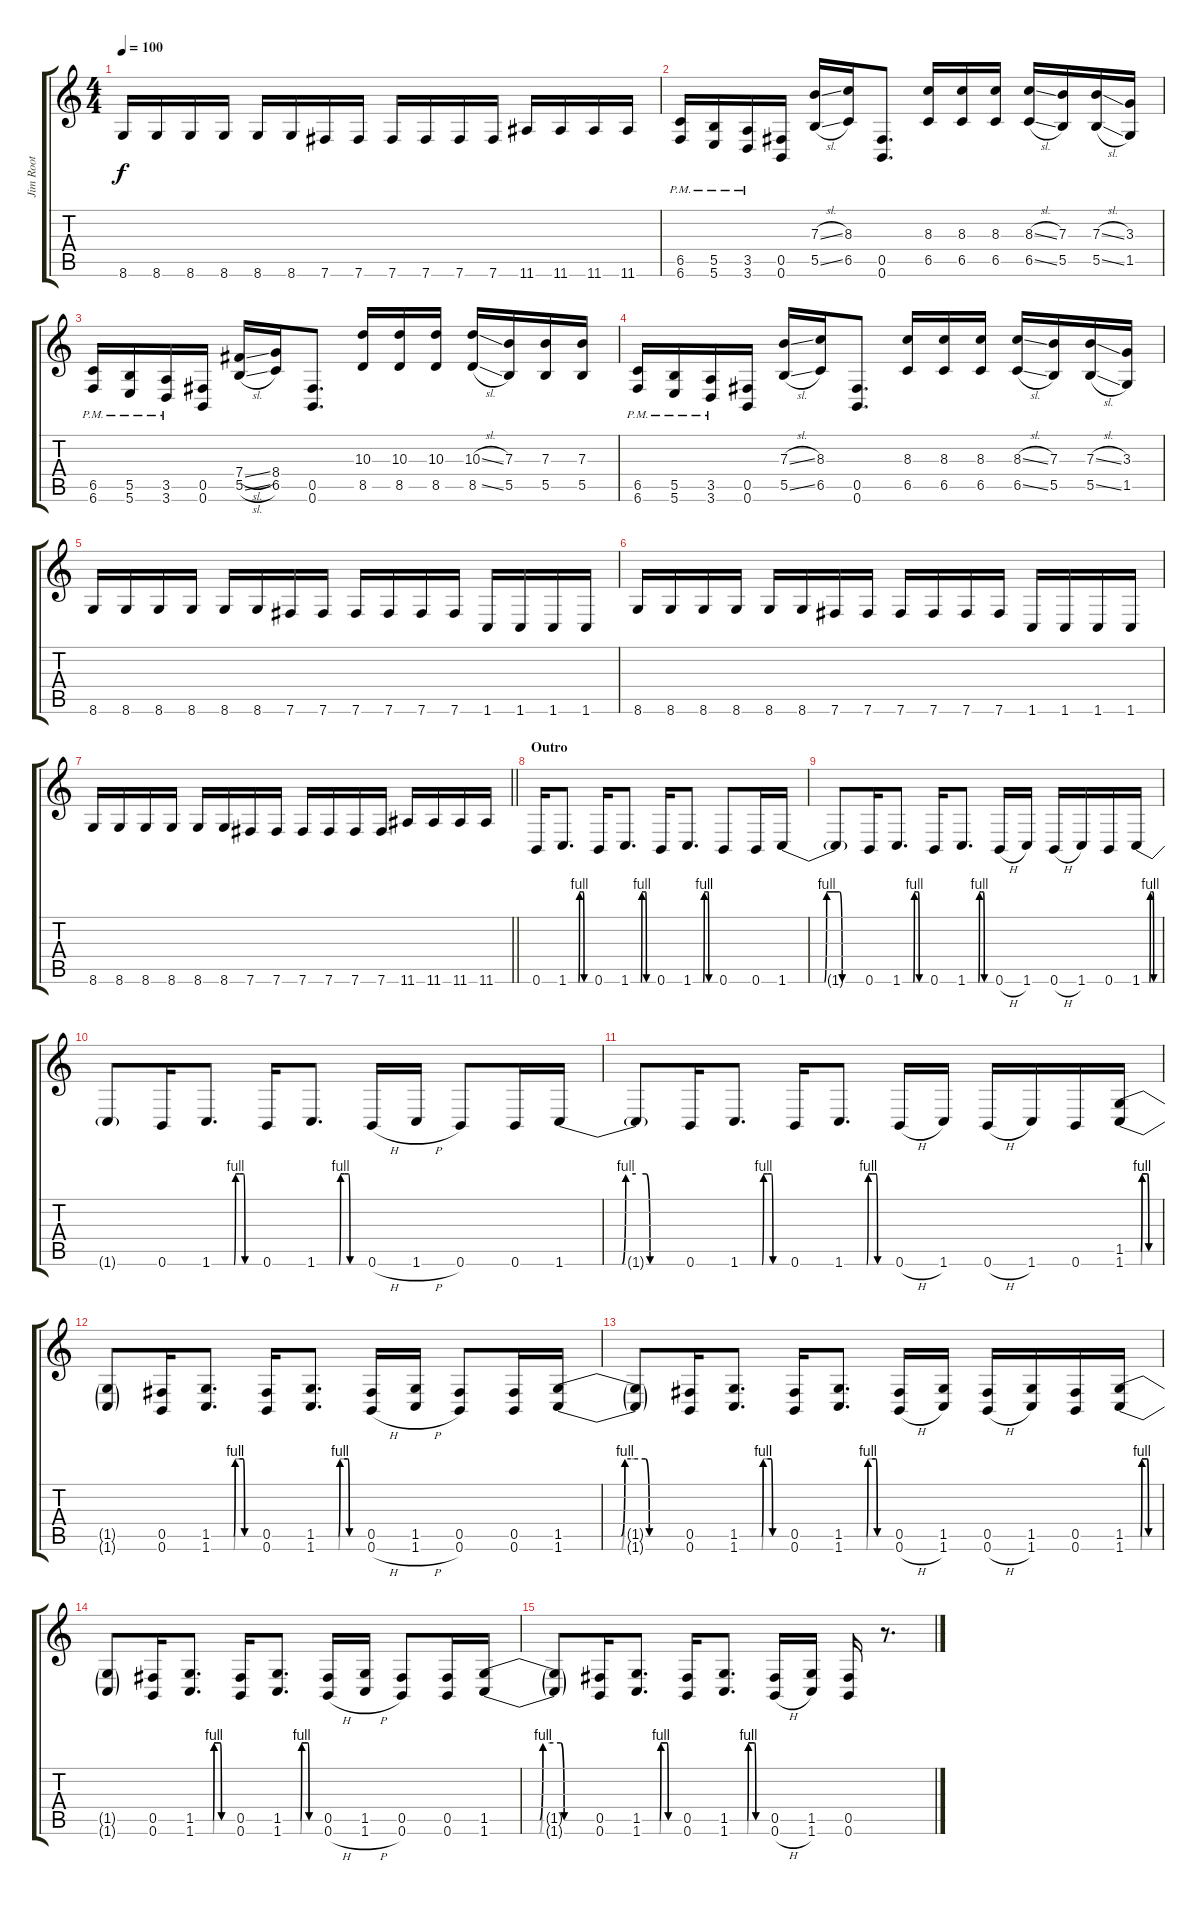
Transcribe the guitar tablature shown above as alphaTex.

\track ("Jim Root" "Jim Root") {instrument distortionguitar}
\staff {score tabs}
\tuning (Db4 Ab3 E3 B2 Gb2 B1) {hide}
\ts (4 4)
\tempo 100
\clef g2
\ks c
8.6.16{dy f} 8.6.16 8.6.16 8.6.16 8.6.16 8.6.16 7.6.16 7.6.16 7.6.16 7.6.16 7.6.16 7.6.16 11.6.16 11.6.16 11.6.16 11.6.16 |
(6.5{pm} 6.6{pm}).16 (5.5{pm} 5.6{pm}).16 (3.5{pm} 3.6{pm}).16 (0.5 0.6).16 (7.3{sl} 5.5{sl}).16 (8.3 6.5).16 (0.5 0.6).8{d} (8.3 6.5).16 (8.3 6.5).16 (8.3 6.5).16 (8.3{sl} 6.5{sl}).16 (7.3 5.5).16 (7.3{sl} 5.5{sl}).16 (3.3 1.5).16 |
(6.5{pm} 6.6{pm}).16 (5.5{pm} 5.6{pm}).16 (3.5{pm} 3.6{pm}).16 (0.5 0.6).16 (7.4{sl} 5.5{sl}).16 (8.4 6.5).16 (0.5 0.6).8{d} (10.3 8.5).16 (10.3 8.5).16 (10.3 8.5).16 (10.3{sl} 8.5{sl}).16 (7.3 5.5).16 (7.3 5.5).16 (7.3 5.5).16 |
(6.5{pm} 6.6{pm}).16 (5.5{pm} 5.6{pm}).16 (3.5{pm} 3.6{pm}).16 (0.5 0.6).16 (7.3{sl} 5.5{sl}).16 (8.3 6.5).16 (0.5 0.6).8{d} (8.3 6.5).16 (8.3 6.5).16 (8.3 6.5).16 (8.3{sl} 6.5{sl}).16 (7.3 5.5).16 (7.3{sl} 5.5{sl}).16 (3.3 1.5).16 |
8.6.16 8.6.16 8.6.16 8.6.16 8.6.16 8.6.16 7.6.16 7.6.16 7.6.16 7.6.16 7.6.16 7.6.16 1.6.16 1.6.16 1.6.16 1.6.16 |
8.6.16 8.6.16 8.6.16 8.6.16 8.6.16 8.6.16 7.6.16 7.6.16 7.6.16 7.6.16 7.6.16 7.6.16 1.6.16 1.6.16 1.6.16 1.6.16 |
\barLineRight lightlight
8.6.16 8.6.16 8.6.16 8.6.16 8.6.16 8.6.16 7.6.16 7.6.16 7.6.16 7.6.16 7.6.16 7.6.16 11.6.16 11.6.16 11.6.16 11.6.16 |
\section ("" "Outro")
0.6.16 1.6{be (custom 0 0 28 0 30 4 35 4 40 4 42 0 60 0)}.8{d} 0.6.16 1.6{be (custom 0 0 28 0 30 4 35 4 40 4 42 0 60 0)}.8{d} 0.6.16 1.6{be (custom 0 0 28 0 30 4 35 4 40 4 42 0 60 0)}.8{d} 0.6.8 0.6.16 1.6{be (custom 0 0 28 0 30 4 35 4 40 4 42 0 60 0)}.16 |
1.6{t}.8 0.6.16 1.6{be (custom 0 0 28 0 30 4 35 4 40 4 42 0 60 0)}.8{d} 0.6.16 1.6{be (custom 0 0 28 0 30 4 35 4 40 4 42 0 60 0)}.8{d} 0.6{h}.16 1.6.16 0.6{h}.16 1.6.16 0.6.16 1.6{be (custom 0 0 28 0 30 4 35 4 40 4 42 0 60 0)}.16 |
1.6{t}.8 0.6.16 1.6{be (custom 0 0 28 0 30 4 35 4 40 4 42 0 60 0)}.8{d} 0.6.16 1.6{be (custom 0 0 28 0 30 4 35 4 40 4 42 0 60 0)}.8{d} 0.6{h}.16 1.6{h}.16 0.6.8 0.6.16 1.6{be (custom 0 0 28 0 30 4 35 4 40 4 42 0 60 0)}.16 |
1.6{t}.8 0.6.16 1.6{be (custom 0 0 28 0 30 4 35 4 40 4 42 0 60 0)}.8{d} 0.6.16 1.6{be (custom 0 0 28 0 30 4 35 4 40 4 42 0 60 0)}.8{d} 0.6{h}.16 1.6.16 0.6{h}.16 1.6.16 0.6.16 (1.5{be (custom 0 0 28 0 30 4 40 4 42 0 60 0)} 1.6{be (custom 0 0 28 0 30 4 35 4 40 4 42 0 60 0)}).16 |
(1.5{t} 1.6{t}).8 (0.5 0.6).16 (1.5{be (custom 0 0 28 0 30 4 40 4 42 0 60 0)} 1.6{be (custom 0 0 28 0 30 4 35 4 40 4 42 0 60 0)}).8{d} (0.5 0.6).16 (1.5{be (custom 0 0 28 0 30 4 40 4 42 0 60 0)} 1.6{be (custom 0 0 28 0 30 4 35 4 40 4 42 0 60 0)}).8{d} (0.5 0.6{h}).16 (1.5 1.6{h}).16 (0.5 0.6).8 (0.5 0.6).16 (1.5{be (custom 0 0 28 0 30 4 40 4 42 0 60 0)} 1.6{be (custom 0 0 28 0 30 4 35 4 40 4 42 0 60 0)}).16 |
(1.5{t} 1.6{t}).8 (0.5 0.6).16 (1.5{be (custom 0 0 28 0 30 4 40 4 42 0 60 0)} 1.6{be (custom 0 0 28 0 30 4 35 4 40 4 42 0 60 0)}).8{d} (0.5 0.6).16 (1.5{be (custom 0 0 28 0 30 4 40 4 42 0 60 0)} 1.6{be (custom 0 0 28 0 30 4 35 4 40 4 42 0 60 0)}).8{d} (0.5 0.6{h}).16 (1.5 1.6).16 (0.5 0.6{h}).16 (1.5 1.6).16 (0.5 0.6).16 (1.5{be (custom 0 0 28 0 30 4 40 4 42 0 60 0)} 1.6{be (custom 0 0 28 0 30 4 35 4 40 4 42 0 60 0)}).16 |
(1.5{t} 1.6{t}).8 (0.5 0.6).16 (1.5{be (custom 0 0 28 0 30 4 40 4 42 0 60 0)} 1.6{be (custom 0 0 28 0 30 4 35 4 40 4 42 0 60 0)}).8{d} (0.5 0.6).16 (1.5{be (custom 0 0 28 0 30 4 40 4 42 0 60 0)} 1.6{be (custom 0 0 28 0 30 4 35 4 40 4 42 0 60 0)}).8{d} (0.5 0.6{h}).16 (1.5 1.6{h}).16 (0.5 0.6).8 (0.5 0.6).16 (1.5{be (custom 0 0 28 0 30 4 40 4 42 0 60 0)} 1.6{be (custom 0 0 28 0 30 4 35 4 40 4 42 0 60 0)}).16 |
(1.5{t} 1.6{t}).8 (0.5 0.6).16 (1.5{be (custom 0 0 28 0 30 4 40 4 42 0 60 0)} 1.6{be (custom 0 0 28 0 30 4 35 4 40 4 42 0 60 0)}).8{d} (0.5 0.6).16 (1.5{be (custom 0 0 28 0 30 4 40 4 42 0 60 0)} 1.6{be (custom 0 0 28 0 30 4 35 4 40 4 42 0 60 0)}).8{d} (0.5 0.6{h}).16 (1.5 1.6).16 (0.5 0.6).16 r.8{d}
